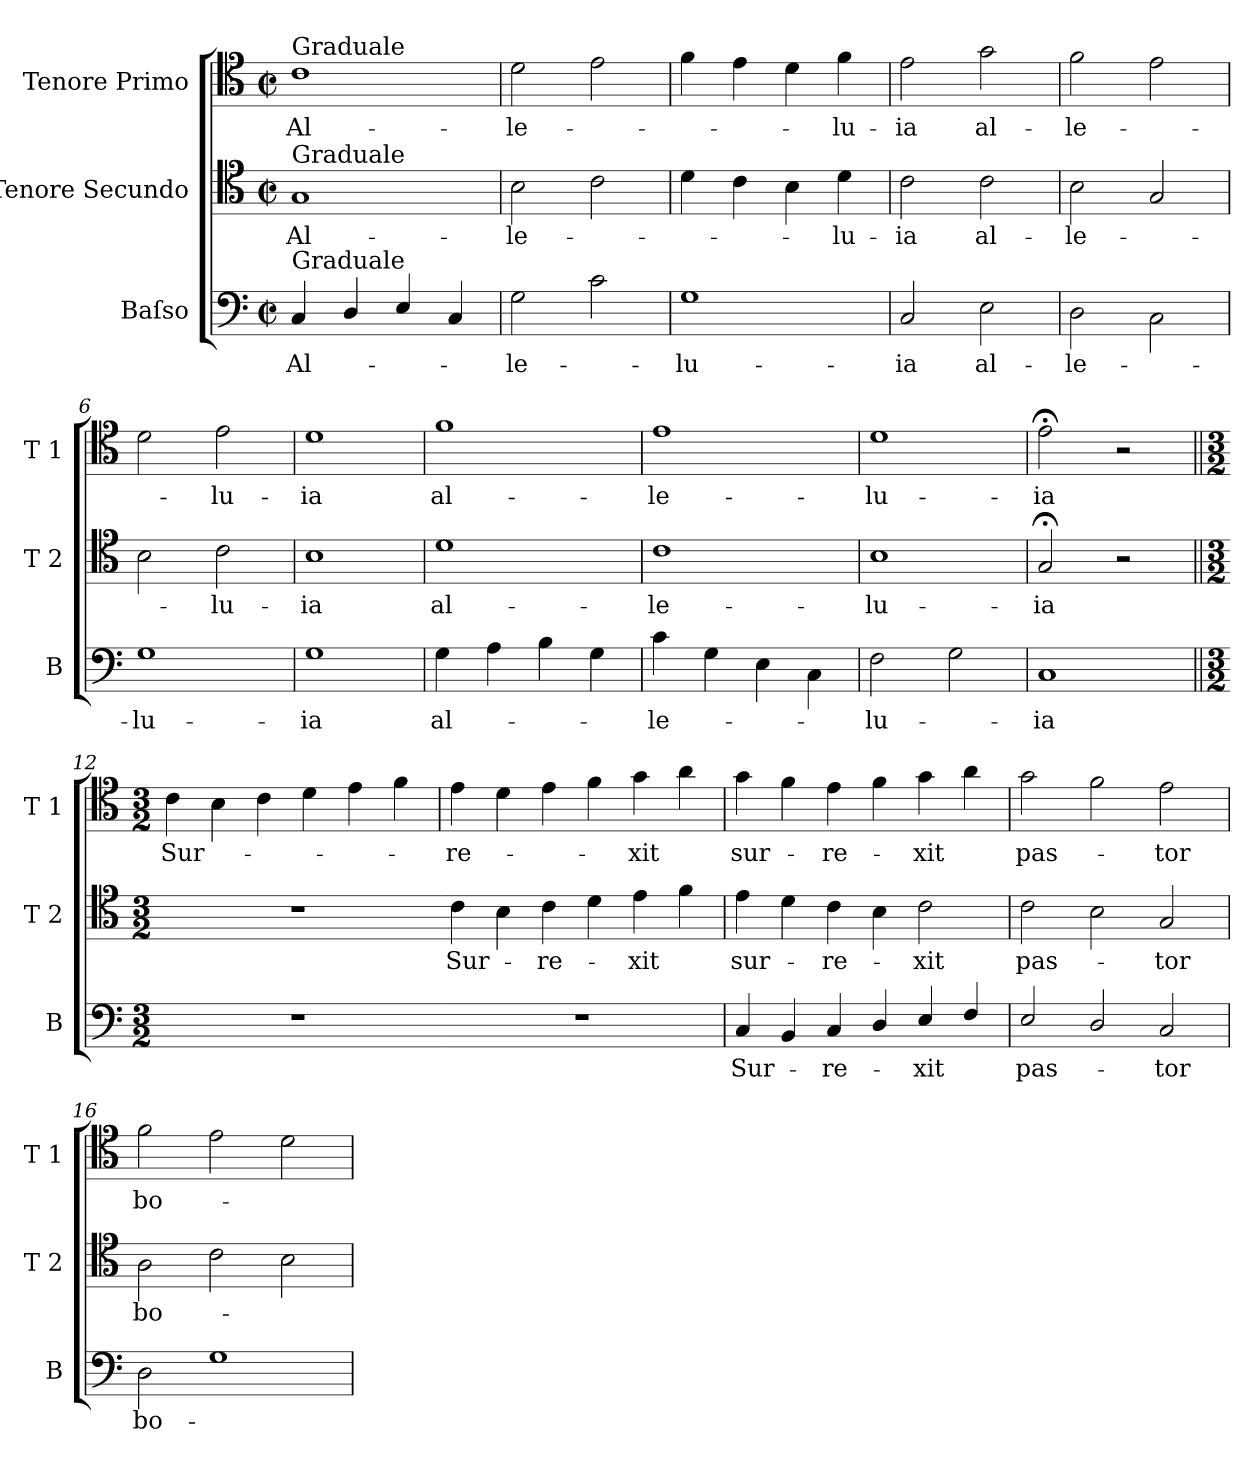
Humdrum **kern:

**kern	**text	**kern	**text	**kern	**text
*part3	*part3	*part2	*part2	*part1	*part1
*staff3	*staff3	*staff2	*staff2	*staff1	*staff1
*I"Baſso	*	*I"Tenore Secundo	*	*I"Tenore Primo	*
*I'B	*	*I'T 2	*	*I'T 1	*
*clefF4	*	*clefC4	*	*clefC4	*
*k[]	*	*k[]	*	*k[]	*
*C:	*	*C:	*	*C:	*
*M2/2	*	*M2/2	*	*M2/2	*
*met(c|)	*	*met(c|)	*	*met(c|)	*
=1	=1	=1	=1	=1	=1
!	!	!	!	!LO:TX:a:t=Graduale	!
!	!	!LO:TX:a:t=Graduale	!	!	!
!LO:TX:a:t=Graduale	!	!	!	!	!
4C/	Al-	1G	Al-	1c	Al-
4D/	.	.	.	.	.
4E/	.	.	.	.	.
4C/	.	.	.	.	.
=2	=2	=2	=2	=2	=2
2G\	-le-	2B\	-le-	2d\	-le-
2c\	.	2c\	.	2e\	.
=3	=3	=3	=3	=3	=3
1G	-lu-	4d\	.	4f\	.
.	.	4c\	.	4e\	.
.	.	4B\	.	4d\	.
.	.	4d\	-lu-	4f\	-lu-
=4	=4	=4	=4	=4	=4
2C/	-ia	2c\	-ia	2e\	-ia
2E\	al-	2c\	al-	2g\	al-
=5	=5	=5	=5	=5	=5
2D\	-le-	2B\	-le-	2f\	-le-
2C\	.	2G/	.	2e\	.
=6	=6	=6	=6	=6	=6
1G	-lu-	2B\	.	2d\	.
.	.	2c\	-lu-	2e\	-lu-
=7	=7	=7	=7	=7	=7
1G	-ia	1B	-ia	1d	-ia
=8	=8	=8	=8	=8	=8
4G\	al-	1d	al-	1f	al-
4A\	.	.	.	.	.
4B\	.	.	.	.	.
4G\	.	.	.	.	.
=9	=9	=9	=9	=9	=9
4c\	-le-	1c	-le-	1e	-le-
4G\	.	.	.	.	.
4E\	.	.	.	.	.
4C\	.	.	.	.	.
=10	=10	=10	=10	=10	=10
2F\	-lu-	1B	-lu-	1d	-lu-
2G\	.	.	.	.	.
=11	=11	=11	=11	=11	=11
1C	-ia	2G;</	-ia	2e;<\	-ia
.	.	2r	.	2r	.
=12||	=12||	=12||	=12||	=12||	=12||
*M3/2	*	*M3/2	*	*M3/2	*
1.r	.	1.r	.	4c\	Sur-
.	.	.	.	4B\	.
.	.	.	.	4c\	.
.	.	.	.	4d\	.
.	.	.	.	4e\	.
.	.	.	.	4f\	.
=13-	=13	=13	=13	=13	=13
1.r	.	4c\	Sur-	4e\	-re-
.	.	4B\	.	4d\	.
.	.	4c\	-re-	4e\	.
.	.	4d\	.	4f\	.
.	.	4e\	-xit	4g\	-xit
.	.	4f\	.	4a\	.
=14	=14	=14	=14	=14	=14
4C/	Sur-	4e\	sur-	4g\	sur-
4BB/	.	4d\	.	4f\	.
4C/	-re-	4c\	-re-	4e\	-re-
4D/	.	4B\	.	4f\	.
4E/	-xit	2c\	-xit	4g\	-xit
4F/	.	.	.	4a\	.
=15	=15	=15	=15	=15	=15
2E/	pas-	2c\	pas-	2g\	pas-
2D/	.	2B\	.	2f\	.
2C/	-tor	2G/	-tor	2e\	-tor
=16	=16	=16	=16	=16	=16
2D\	bo-	2A\	bo-	2f\	bo-
1G	.	2c\	.	2e\	.
.	.	2B\	.	2d\	.
=	=	=	=	=	=
*-	*-	*-	*-	*-	*-
